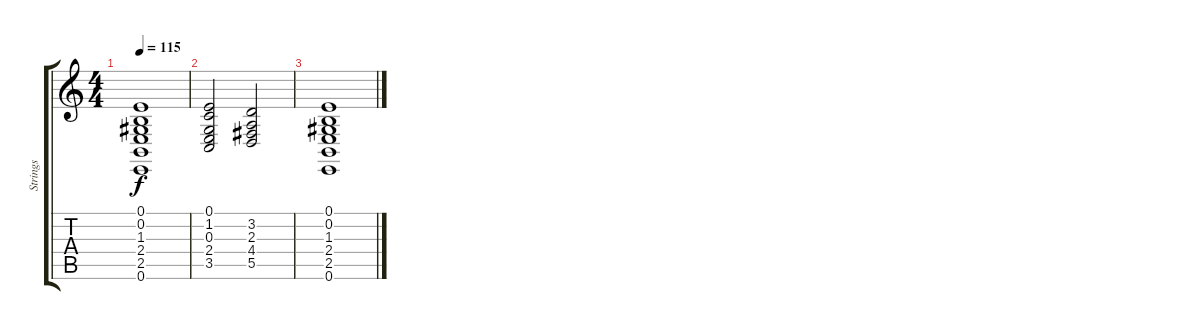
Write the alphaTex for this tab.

\track ("Strings" "Strings") {instrument synthstrings1}
\staff {score tabs}
\tuning (E4 B3 G3 D3 A2 E2) {hide}
\ts (4 4)
\tempo 115
\clef g2
\ks c
(0.1 0.2 1.3 2.4 2.5 0.6).1{dy f volume 5} |
(0.1 1.2 0.3 2.4 3.5).2{volume 3} (3.2 2.3 4.4 5.5).2 |
(0.1 0.2 1.3 2.4 2.5 0.6).1{volume 1}
